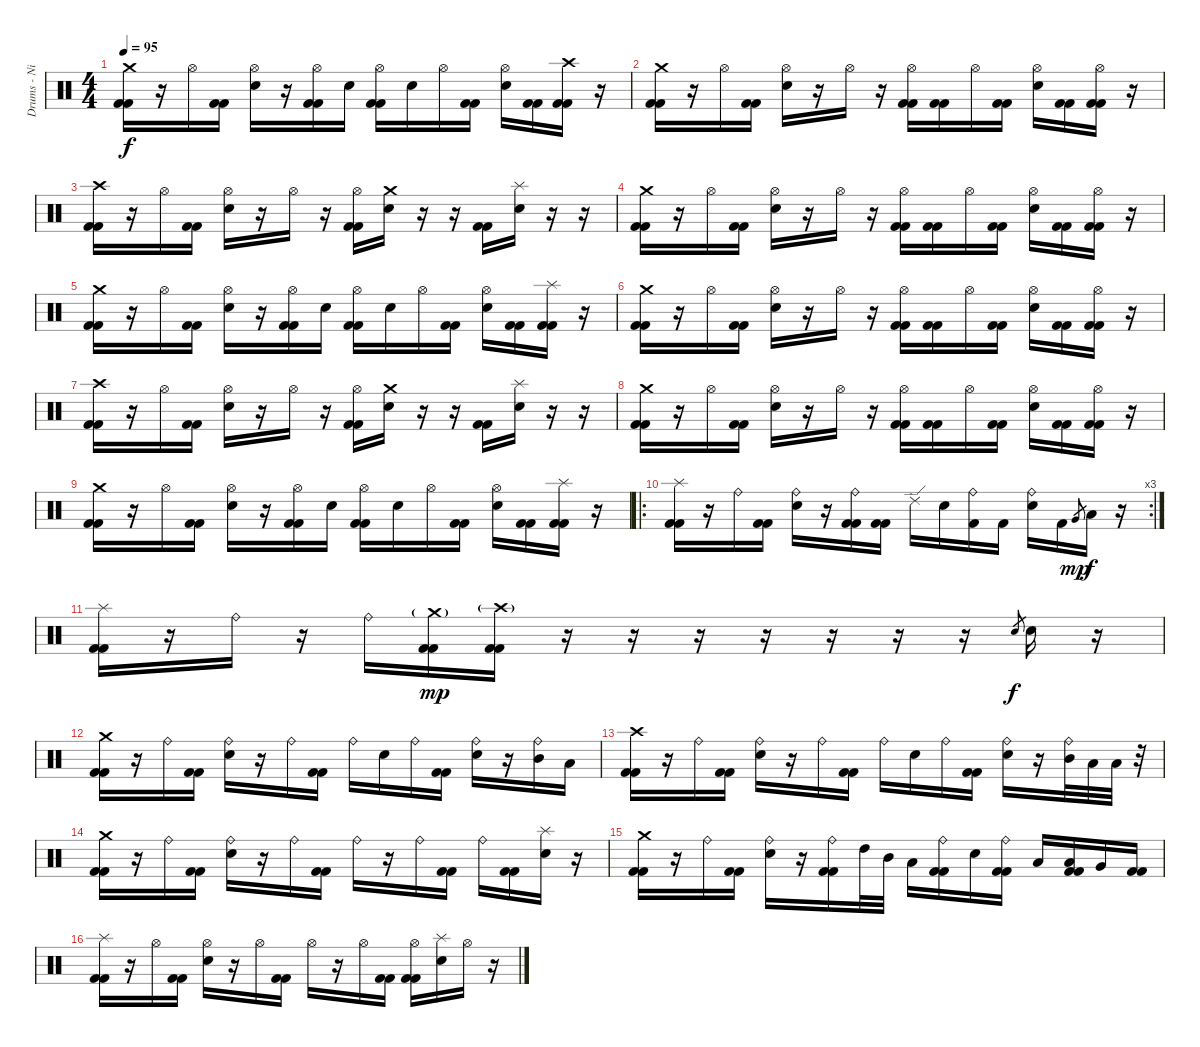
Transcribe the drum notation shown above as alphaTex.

\track ("Drums - Nick Menza" "Drums - Ni") {instrument percussion}
\staff {score}
\articulation defaults
\ts (4 4)
\tempo 95
\clef neutral
\ks c
("Crash medium (hit)" "Kick (hit) 2" "Kick (hit) 2").16{dy f} r.16 "Hi-Hat (open)".16 ("Kick (hit) 2" "Kick (hit) 2").16 ("Hi-Hat (open)" "Electric Snare (hit)").16 r.16 ("Hi-Hat (open)" "Kick (hit) 2" "Kick (hit) 2").16 "Snare (hit) 2".16 ("Hi-Hat (open)" "Kick (hit) 2" "Kick (hit) 2").16 "Snare (hit) 2".16 "Hi-Hat (open)".16 ("Kick (hit) 2" "Kick (hit) 2").16 ("Hi-Hat (open)" "Snare (hit) 2").16 ("Kick (hit) 2" "Kick (hit) 2").16 ("Crash high (hit)" "Kick (hit) 2" "Kick (hit) 2").16 r.16 |
("Crash medium (hit)" "Kick (hit) 2" "Kick (hit) 2").16 r.16 "Hi-Hat (open)".16 ("Kick (hit) 2" "Kick (hit) 2").16 ("Hi-Hat (open)" "Snare (hit) 2").16 r.16 "Hi-Hat (open)".16 r.16 ("Hi-Hat (open)" "Kick (hit) 2" "Kick (hit) 2").16 ("Kick (hit) 2" "Kick (hit) 2").16 "Hi-Hat (open)".16 ("Kick (hit) 2" "Kick (hit) 2").16 ("Hi-Hat (open)" "Snare (hit) 2").16 ("Kick (hit) 2" "Kick (hit) 2").16 ("Hi-Hat (open)" "Kick (hit) 2" "Kick (hit) 2").16 r.16 |
("Crash high (hit)" "Kick (hit) 2" "Kick (hit) 2").16 r.16 "Hi-Hat (open)".16 ("Kick (hit) 2" "Kick (hit) 2").16 ("Hi-Hat (open)" "Snare (hit) 2").16 r.16 "Hi-Hat (open)".16 r.16 ("Hi-Hat (open)" "Kick (hit) 2" "Kick (hit) 2").16 ("Crash medium (hit)" "Snare (hit) 2").16 r.16 r.16 ("Kick (hit) 2" "Kick (hit) 2").16 ("Splash (hit)" "Snare (hit) 2").16 r.16 r.16 |
("Crash medium (hit)" "Kick (hit) 2" "Kick (hit) 2").16 r.16 "Hi-Hat (open)".16 ("Kick (hit) 2" "Kick (hit) 2").16 ("Hi-Hat (open)" "Snare (hit) 2").16 r.16 "Hi-Hat (open)".16 r.16 ("Hi-Hat (open)" "Kick (hit) 2" "Kick (hit) 2").16 ("Kick (hit) 2" "Kick (hit) 2").16 "Hi-Hat (open)".16 ("Kick (hit) 2" "Kick (hit) 2").16 ("Hi-Hat (open)" "Snare (hit) 2").16 ("Kick (hit) 2" "Kick (hit) 2").16 ("Hi-Hat (open)" "Kick (hit) 2" "Kick (hit) 2").16 r.16 |
("Crash medium (hit)" "Kick (hit) 2" "Kick (hit) 2").16 r.16 "Hi-Hat (open)".16 ("Kick (hit) 2" "Kick (hit) 2").16 ("Hi-Hat (open)" "Electric Snare (hit)").16 r.16 ("Hi-Hat (open)" "Kick (hit) 2" "Kick (hit) 2").16 "Snare (hit) 2".16 ("Hi-Hat (open)" "Kick (hit) 2" "Kick (hit) 2").16 "Snare (hit) 2".16 "Hi-Hat (open)".16 ("Kick (hit) 2" "Kick (hit) 2").16 ("Hi-Hat (open)" "Snare (hit) 2").16 ("Kick (hit) 2" "Kick (hit) 2").16 ("Splash (hit)" "Kick (hit) 2" "Kick (hit) 2").16 r.16 |
("Crash medium (hit)" "Kick (hit) 2" "Kick (hit) 2").16 r.16 "Hi-Hat (open)".16 ("Kick (hit) 2" "Kick (hit) 2").16 ("Hi-Hat (open)" "Snare (hit) 2").16 r.16 "Hi-Hat (open)".16 r.16 ("Hi-Hat (open)" "Kick (hit) 2" "Kick (hit) 2").16 ("Kick (hit) 2" "Kick (hit) 2").16 "Hi-Hat (open)".16 ("Kick (hit) 2" "Kick (hit) 2").16 ("Hi-Hat (open)" "Snare (hit) 2").16 ("Kick (hit) 2" "Kick (hit) 2").16 ("Hi-Hat (open)" "Kick (hit) 2" "Kick (hit) 2").16 r.16 |
("Crash high (hit)" "Kick (hit) 2" "Kick (hit) 2").16 r.16 "Hi-Hat (open)".16 ("Kick (hit) 2" "Kick (hit) 2").16 ("Hi-Hat (open)" "Snare (hit) 2").16 r.16 "Hi-Hat (open)".16 r.16 ("Hi-Hat (open)" "Kick (hit) 2" "Kick (hit) 2").16 ("Crash medium (hit)" "Snare (hit) 2").16 r.16 r.16 ("Kick (hit) 2" "Kick (hit) 2").16 ("Splash (hit)" "Snare (hit) 2").16 r.16 r.16 |
("Crash medium (hit)" "Kick (hit) 2" "Kick (hit) 2").16 r.16 "Hi-Hat (open)".16 ("Kick (hit) 2" "Kick (hit) 2").16 ("Hi-Hat (open)" "Snare (hit) 2").16 r.16 "Hi-Hat (open)".16 r.16 ("Hi-Hat (open)" "Kick (hit) 2" "Kick (hit) 2").16 ("Kick (hit) 2" "Kick (hit) 2").16 "Hi-Hat (open)".16 ("Kick (hit) 2" "Kick (hit) 2").16 ("Hi-Hat (open)" "Snare (hit) 2").16 ("Kick (hit) 2" "Kick (hit) 2").16 ("Hi-Hat (open)" "Kick (hit) 2" "Kick (hit) 2").16 r.16 |
("Crash medium (hit)" "Kick (hit) 2" "Kick (hit) 2").16 r.16 "Hi-Hat (open)".16 ("Kick (hit) 2" "Kick (hit) 2").16 ("Hi-Hat (open)" "Electric Snare (hit)").16 r.16 ("Hi-Hat (open)" "Kick (hit) 2" "Kick (hit) 2").16 "Snare (hit) 2".16 ("Hi-Hat (open)" "Kick (hit) 2" "Kick (hit) 2").16 "Snare (hit) 2".16 "Hi-Hat (open)".16 ("Kick (hit) 2" "Kick (hit) 2").16 ("Hi-Hat (open)" "Snare (hit) 2").16 ("Kick (hit) 2" "Kick (hit) 2").16 ("Splash (hit)" "Kick (hit) 2" "Kick (hit) 2").16 r.16 |
\ro
\rc 3
("Splash (hit)" "Kick (hit) 2" "Kick (hit) 2").16 r.16 "Ride (bell)".16 ("Kick (hit) 2" "Kick (hit) 2").16 ("Ride (bell)" "Snare (hit) 2").16 r.16 ("Ride (bell)" "Kick (hit) 2" "Kick (hit) 2").16 ("Kick (hit) 2" "Kick (hit) 2").16 "Ride (edge) 2".16 "Snare (hit) 2".16 ("Ride (bell)" "Kick (hit) 2").16 "Kick (hit) 2".16 ("Ride (bell)" "Snare (hit) 2").16 "Kick (hit) 2".16 "Very Low Tom (hit)".8{gr dy mp} "Low Tom (hit)".16{dy f} r.16 |
("Splash (hit)" "Kick (hit) 2" "Kick (hit) 2").16 r.16 "Ride (bell)".16 r.16 "Ride (bell)".16 ("Crash medium (hit)"{g} "Kick (hit) 2" "Kick (hit) 2").16{dy mp} ("Crash high (hit)"{g} "Kick (hit) 2" "Kick (hit) 2").16 r.16 r.16 r.16 r.16 r.16 r.16 r.16 "Snare (hit) 2".8{gr dy f} "Snare (hit) 2".16 r.16 |
("Crash medium (hit)" "Kick (hit) 2" "Kick (hit) 2").16 r.16 "Ride (bell)".16 ("Kick (hit) 2" "Kick (hit) 2").16 ("Ride (bell)" "Snare (hit) 2").16 r.16 "Ride (bell)".16 ("Kick (hit) 2" "Kick (hit) 2").16 "Ride (bell)".16 "Snare (hit) 2".16 "Ride (bell)".16 ("Kick (hit) 2" "Kick (hit) 2").16 ("Ride (bell)" "Snare (hit) 2").16 r.16 ("Ride (bell)" "Mid Tom (hit)").16 "Low Tom (hit)".16 |
("Crash high (hit)" "Kick (hit) 2" "Kick (hit) 2").16 r.16 "Ride (bell)".16 ("Kick (hit) 2" "Kick (hit) 2").16 ("Ride (bell)" "Snare (hit) 2").16 r.16 "Ride (bell)".16 ("Kick (hit) 2" "Kick (hit) 2").16 "Ride (bell)".16 "Snare (hit) 2".16 "Ride (bell)".16 ("Kick (hit) 2" "Kick (hit) 2").16 ("Ride (bell)" "Snare (hit) 2").16 r.16 ("Ride (bell)" "Mid Tom (hit)").32 "Low Tom (hit)".32 "Low Tom (hit)".32 r.32 |
("Crash medium (hit)" "Kick (hit) 2" "Kick (hit) 2").16 r.16 "Ride (bell)".16 ("Kick (hit) 2" "Kick (hit) 2").16 ("Ride (bell)" "Snare (hit) 2").16 r.16 "Ride (bell)".16 ("Kick (hit) 2" "Kick (hit) 2").16 "Ride (bell)".16 r.16 "Ride (bell)".16 ("Kick (hit) 2" "Kick (hit) 2").16 "Ride (bell)".16 ("Kick (hit) 2" "Kick (hit) 2").16 ("Splash (hit)" "Snare (hit) 2").16 r.16 |
("Crash medium (hit)" "Kick (hit) 2" "Kick (hit) 2").16 r.16 "Ride (bell)".16 ("Kick (hit) 2" "Kick (hit) 2").16 ("Ride (bell)" "Snare (hit) 2").16 r.16 ("Ride (bell)" "Kick (hit) 2" "Kick (hit) 2").16 "High Tom (hit)".32 "Mid Tom (hit)".32 "Low Tom (hit)".16 ("Ride (bell)" "Kick (hit) 2" "Kick (hit) 2").16 "Snare (hit) 2".16 ("Ride (bell)" "Kick (hit) 2" "Kick (hit) 2").16 "Low Tom (hit)".16 ("Low Tom (hit)" "Kick (hit) 2" "Kick (hit) 2").16 "Very Low Tom (hit)".16 ("Kick (hit) 2" "Kick (hit) 2").16 |
("Splash (hit)" "Kick (hit) 2" "Kick (hit) 2").16 r.16 "Hi-Hat (open)".16 ("Kick (hit) 2" "Kick (hit) 2").16 ("Hi-Hat (open)" "Snare (hit) 2").16 r.16 "Hi-Hat (open)".16 ("Kick (hit) 2" "Kick (hit) 2").16 "Hi-Hat (open)".16 r.16 "Hi-Hat (open)".16 ("Kick (hit) 2" "Kick (hit) 2").16 ("Hi-Hat (open)" "Kick (hit) 2" "Kick (hit) 2").16 ("Splash (hit)" "Snare (hit) 2").16 "Hi-Hat (open)".16 r.16
